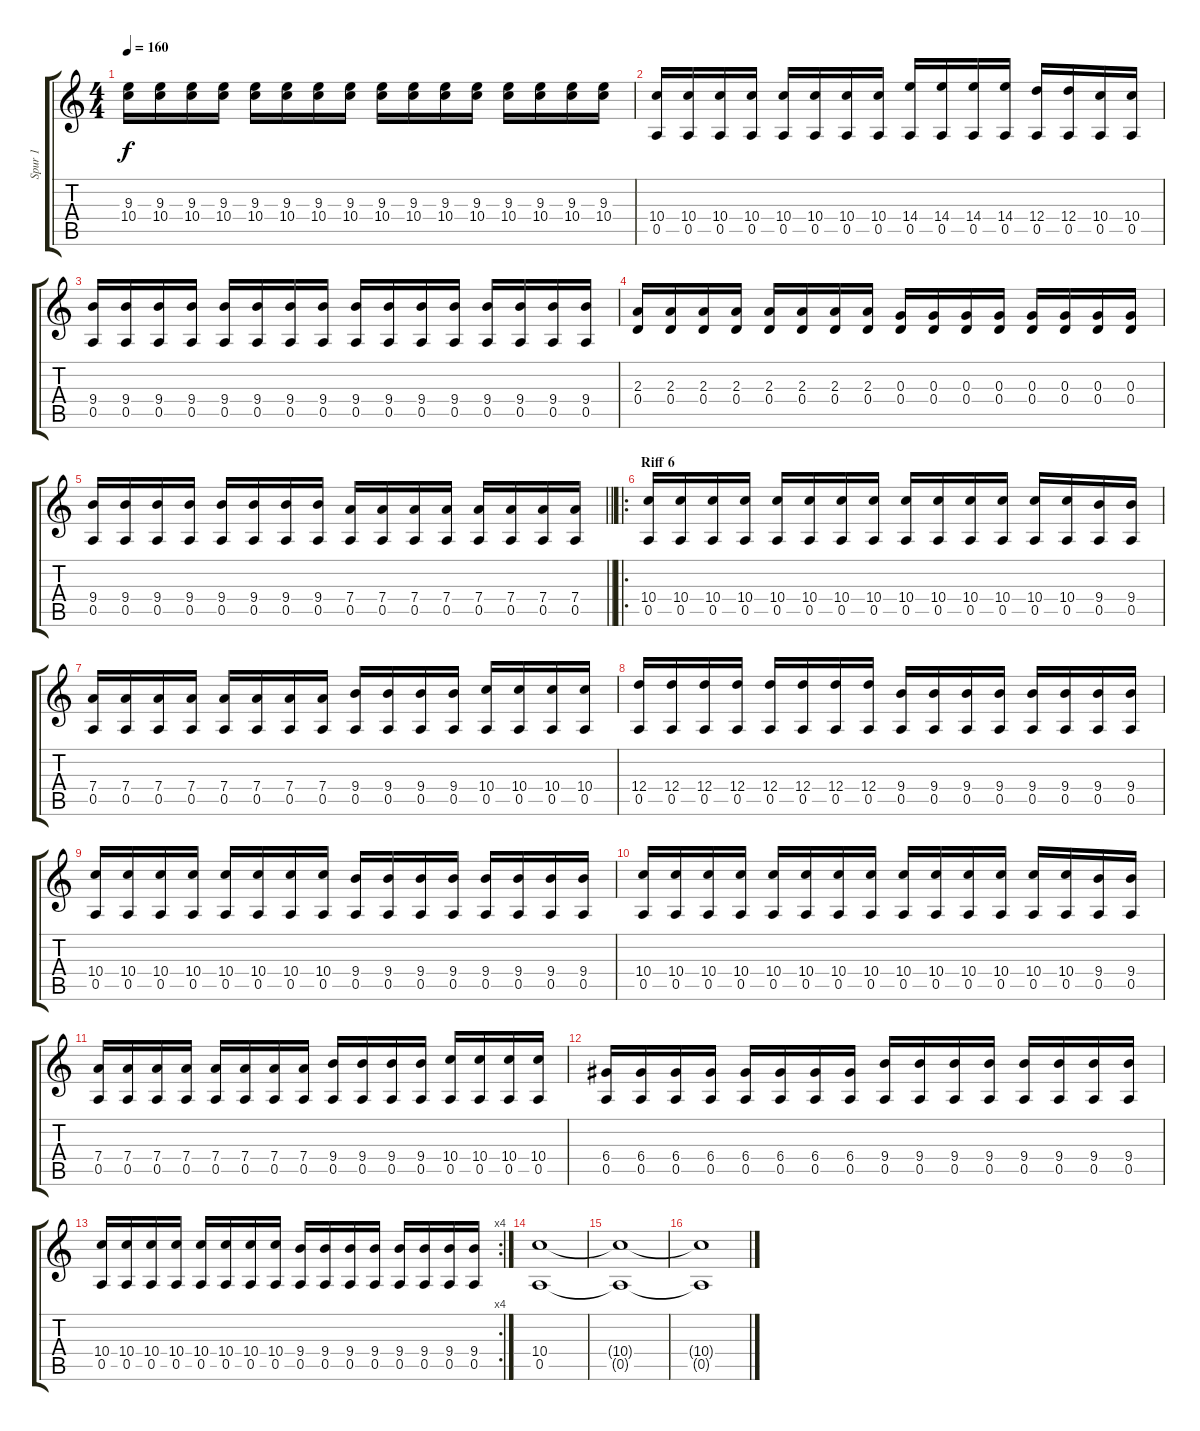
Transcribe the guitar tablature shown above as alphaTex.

\track ("Spur 1" "Spur 1") {instrument distortionguitar}
\staff {score tabs}
\tuning (E4 B3 G3 D3 A2 E2) {hide}
\ts (4 4)
\tempo 160
\clef g2
\ks c
(9.3 10.4).16{dy f} (9.3 10.4).16 (9.3 10.4).16 (9.3 10.4).16 (9.3 10.4).16 (9.3 10.4).16 (9.3 10.4).16 (9.3 10.4).16 (9.3 10.4).16 (9.3 10.4).16 (9.3 10.4).16 (9.3 10.4).16 (9.3 10.4).16 (9.3 10.4).16 (9.3 10.4).16 (9.3 10.4).16 |
(10.4 0.5).16 (10.4 0.5).16 (10.4 0.5).16 (10.4 0.5).16 (10.4 0.5).16 (10.4 0.5).16 (10.4 0.5).16 (10.4 0.5).16 (14.4 0.5).16 (14.4 0.5).16 (14.4 0.5).16 (14.4 0.5).16 (12.4 0.5).16 (12.4 0.5).16 (10.4 0.5).16 (10.4 0.5).16 |
(9.4 0.5).16 (9.4 0.5).16 (9.4 0.5).16 (9.4 0.5).16 (9.4 0.5).16 (9.4 0.5).16 (9.4 0.5).16 (9.4 0.5).16 (9.4 0.5).16 (9.4 0.5).16 (9.4 0.5).16 (9.4 0.5).16 (9.4 0.5).16 (9.4 0.5).16 (9.4 0.5).16 (9.4 0.5).16 |
(2.3 0.4).16 (2.3 0.4).16 (2.3 0.4).16 (2.3 0.4).16 (2.3 0.4).16 (2.3 0.4).16 (2.3 0.4).16 (2.3 0.4).16 (0.3 0.4).16 (0.3 0.4).16 (0.3 0.4).16 (0.3 0.4).16 (0.3 0.4).16 (0.3 0.4).16 (0.3 0.4).16 (0.3 0.4).16 |
\barLineRight lightlight
(9.4 0.5).16 (9.4 0.5).16 (9.4 0.5).16 (9.4 0.5).16 (9.4 0.5).16 (9.4 0.5).16 (9.4 0.5).16 (9.4 0.5).16 (7.4 0.5).16 (7.4 0.5).16 (7.4 0.5).16 (7.4 0.5).16 (7.4 0.5).16 (7.4 0.5).16 (7.4 0.5).16 (7.4 0.5).16 |
\ro
\section ("" "Riff 6")
(10.4 0.5).16 (10.4 0.5).16 (10.4 0.5).16 (10.4 0.5).16 (10.4 0.5).16 (10.4 0.5).16 (10.4 0.5).16 (10.4 0.5).16 (10.4 0.5).16 (10.4 0.5).16 (10.4 0.5).16 (10.4 0.5).16 (10.4 0.5).16 (10.4 0.5).16 (9.4 0.5).16 (9.4 0.5).16 |
(7.4 0.5).16 (7.4 0.5).16 (7.4 0.5).16 (7.4 0.5).16 (7.4 0.5).16 (7.4 0.5).16 (7.4 0.5).16 (7.4 0.5).16 (9.4 0.5).16 (9.4 0.5).16 (9.4 0.5).16 (9.4 0.5).16 (10.4 0.5).16 (10.4 0.5).16 (10.4 0.5).16 (10.4 0.5).16 |
(12.4 0.5).16 (12.4 0.5).16 (12.4 0.5).16 (12.4 0.5).16 (12.4 0.5).16 (12.4 0.5).16 (12.4 0.5).16 (12.4 0.5).16 (9.4 0.5).16 (9.4 0.5).16 (9.4 0.5).16 (9.4 0.5).16 (9.4 0.5).16 (9.4 0.5).16 (9.4 0.5).16 (9.4 0.5).16 |
(10.4 0.5).16 (10.4 0.5).16 (10.4 0.5).16 (10.4 0.5).16 (10.4 0.5).16 (10.4 0.5).16 (10.4 0.5).16 (10.4 0.5).16 (9.4 0.5).16 (9.4 0.5).16 (9.4 0.5).16 (9.4 0.5).16 (9.4 0.5).16 (9.4 0.5).16 (9.4 0.5).16 (9.4 0.5).16 |
(10.4 0.5).16 (10.4 0.5).16 (10.4 0.5).16 (10.4 0.5).16 (10.4 0.5).16 (10.4 0.5).16 (10.4 0.5).16 (10.4 0.5).16 (10.4 0.5).16 (10.4 0.5).16 (10.4 0.5).16 (10.4 0.5).16 (10.4 0.5).16 (10.4 0.5).16 (9.4 0.5).16 (9.4 0.5).16 |
(7.4 0.5).16 (7.4 0.5).16 (7.4 0.5).16 (7.4 0.5).16 (7.4 0.5).16 (7.4 0.5).16 (7.4 0.5).16 (7.4 0.5).16 (9.4 0.5).16 (9.4 0.5).16 (9.4 0.5).16 (9.4 0.5).16 (10.4 0.5).16 (10.4 0.5).16 (10.4 0.5).16 (10.4 0.5).16 |
(6.4 0.5).16 (6.4 0.5).16 (6.4 0.5).16 (6.4 0.5).16 (6.4 0.5).16 (6.4 0.5).16 (6.4 0.5).16 (6.4 0.5).16 (9.4 0.5).16 (9.4 0.5).16 (9.4 0.5).16 (9.4 0.5).16 (9.4 0.5).16 (9.4 0.5).16 (9.4 0.5).16 (9.4 0.5).16 |
\rc 4
(10.4 0.5).16 (10.4 0.5).16 (10.4 0.5).16 (10.4 0.5).16 (10.4 0.5).16 (10.4 0.5).16 (10.4 0.5).16 (10.4 0.5).16 (9.4 0.5).16 (9.4 0.5).16 (9.4 0.5).16 (9.4 0.5).16 (9.4 0.5).16 (9.4 0.5).16 (9.4 0.5).16 (9.4 0.5).16 |
(10.4 0.5).1 |
(10.4{t} 0.5{t}).1 |
(10.4{t} 0.5{t}).1
